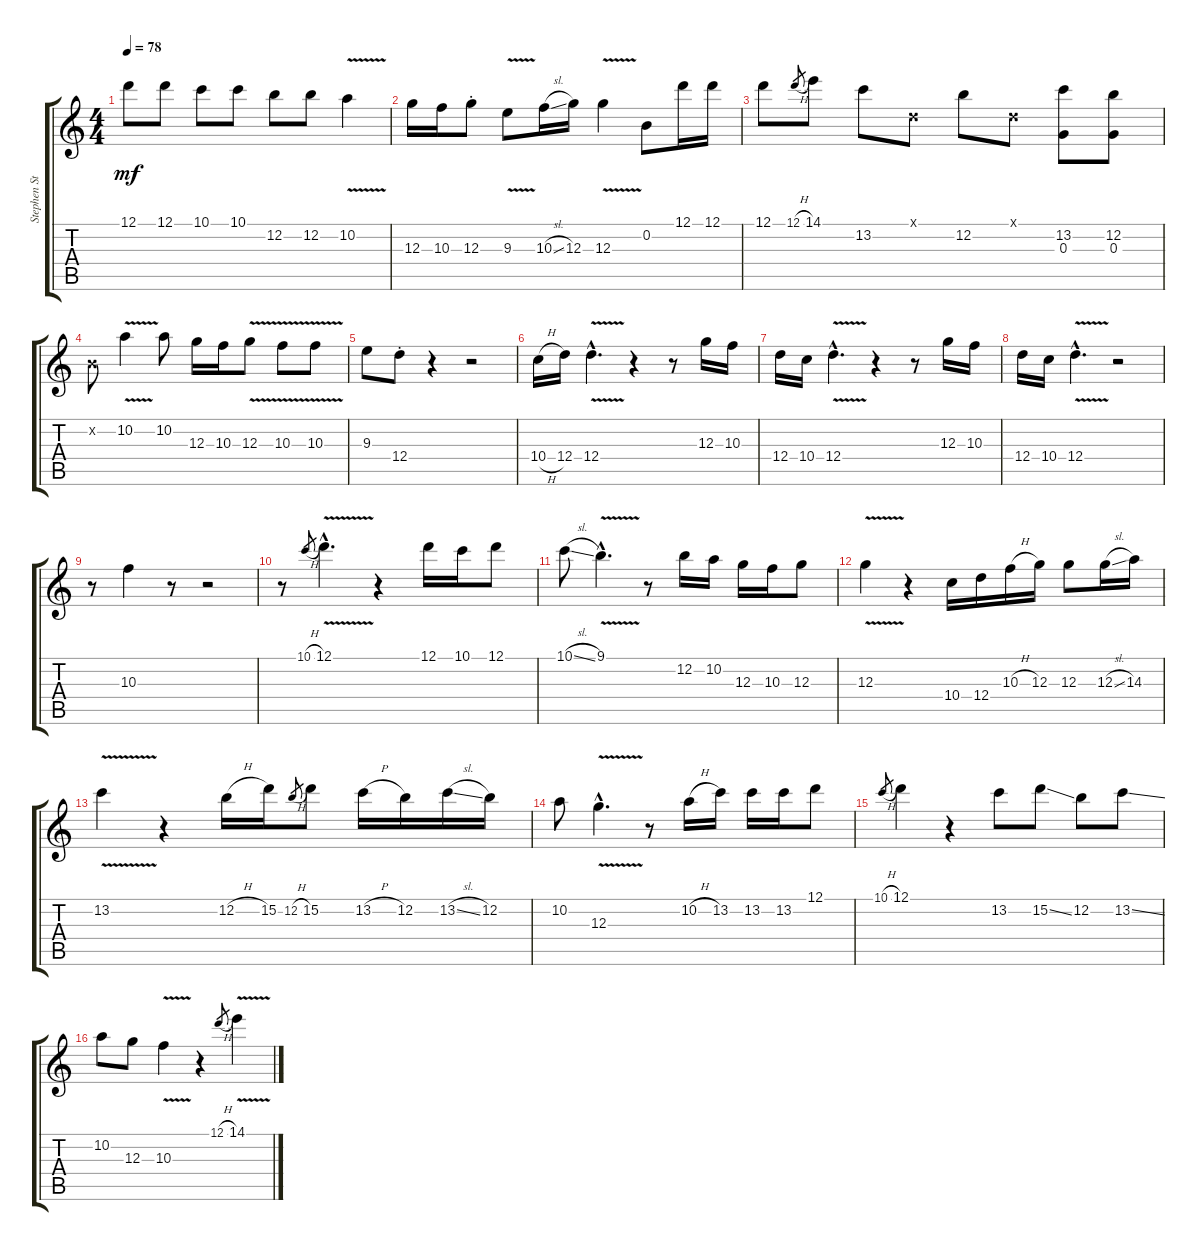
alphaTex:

\track ("Stephen Stills" "Stephen St") {instrument distortionguitar}
\staff {score tabs}
\tuning (D4 B3 G3 D3 A2 D2) {hide}
\ts (4 4)
\tempo 78
\clef g2
\ks c
12.1.8{dy mf} 12.1.8 10.1.8 10.1.8 12.2.8 12.2.8 10.2{v}.4 |
12.3.16 10.3.16 12.3{st}.8 9.3{v}.8 10.3{sl}.16 12.3.16 12.3{v}.4 0.2.8 12.1.16 12.1.16 |
12.1.8 12.1{h}.8{gr} 14.1.8 13.2.8 0.1{x}.8 12.2.8 0.1{x}.8 (13.2 0.3).8 (12.2 0.3).8 |
0.2{x}.8 10.2{v}.4 10.2.8 12.3.16 10.3.16 12.3{v}.8 10.3{v}.8 10.3{v}.8 |
9.3.8 12.4{st}.8 r.4 r.2 |
10.4{h}.16 12.4.16 12.4{v hac}.4{d} r.4 r.8 12.3.16 10.3.16 |
12.4.16 10.4.16 12.4{v hac}.4{d} r.4 r.8 12.3.16 10.3.16 |
12.4.16 10.4.16 12.4{v hac}.4{d} r.2 |
r.8 10.3.4 r.8 r.2 |
r.8 10.1{h}.8{gr} 12.1{v hac}.4{d} r.4 12.1.16 10.1.16 12.1.8 |
10.1{sl}.8 9.1{v hac}.4{d} r.8 12.2.16 10.2.16 12.3.16 10.3.16 12.3.8 |
12.3{v}.4 r.4 10.4.16 12.4.16 10.3{h}.16 12.3.16 12.3.8 12.3{sl}.16 14.3.16 |
13.2{v}.4 r.4 12.2{h}.16 15.2.16 12.2{h}.8{gr} 15.2.8 13.2{h}.16 12.2.16 13.2{sl}.16 12.2.16 |
10.2.8 12.3{v hac}.4{d} r.8 10.2{h}.16 13.2.16 13.2.16 13.2.16 12.1.8 |
10.1{h}.8{gr} 12.1.4 r.4 13.2.8 15.2{ss}.8 12.2.8 13.2{ss}.8 |
10.2.8 12.3.8 10.3{v}.4 r.4 12.1{h}.8{gr} 14.1{v}.4
